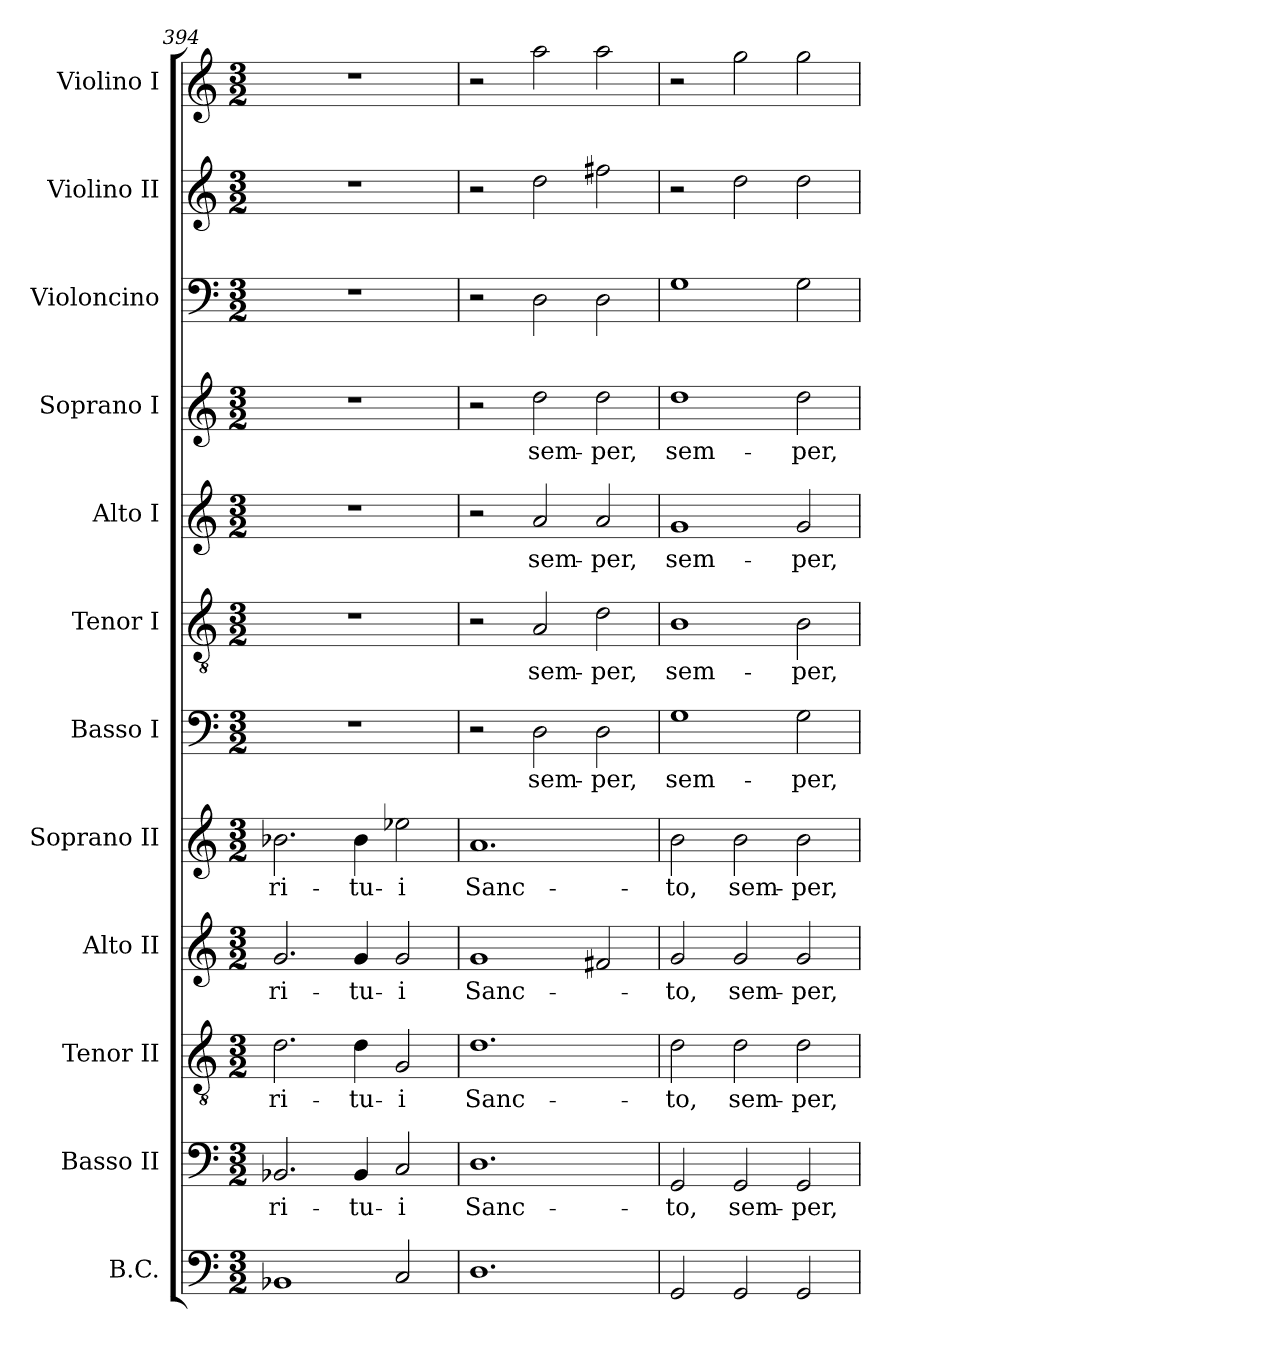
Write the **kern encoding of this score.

**kern	**kern	**text	**kern	**text	**kern	**text	**kern	**text	**kern	**text	**kern	**text	**kern	**text	**kern	**text	**kern	**kern	**kern
*part12	*part11	*part11	*part10	*part10	*part9	*part9	*part8	*part8	*part7	*part7	*part6	*part6	*part5	*part5	*part4	*part4	*part3	*part2	*part1
*staff12	*staff11	*staff11	*staff10	*staff10	*staff9	*staff9	*staff8	*staff8	*staff7	*staff7	*staff6	*staff6	*staff5	*staff5	*staff4	*staff4	*staff3	*staff2	*staff1
*I"B.C.	*I"Basso II	*	*I"Tenor II	*	*I"Alto II	*	*I"Soprano II	*	*I"Basso I	*	*I"Tenor I	*	*I"Alto I	*	*I"Soprano I	*	*I"Violoncino	*I"Violino II	*I"Violino I
*I'BC	*I'B 2	*	*I'T 2	*	*I'A 2	*	*I'S 2	*	*I'B 1	*	*I'T 1	*	*I'A 1	*	*I'S 1	*	*I'Vc.	*I'Vln. II	*I'Vln. I
*clefF4	*clefF4	*	*clefGv2	*	*clefG2	*	*clefG2	*	*clefF4	*	*clefGv2	*	*clefG2	*	*clefG2	*	*clefF4	*clefG2	*clefG2
*k[]	*k[]	*	*k[]	*	*k[]	*	*k[]	*	*k[]	*	*k[]	*	*k[]	*	*k[]	*	*k[]	*k[]	*k[]
*C:	*C:	*	*C:	*	*C:	*	*C:	*	*C:	*	*C:	*	*C:	*	*C:	*	*C:	*C:	*C:
*M3/2	*M3/2	*	*M3/2	*	*M3/2	*	*M3/2	*	*M3/2	*	*M3/2	*	*M3/2	*	*M3/2	*	*M3/2	*M3/2	*M3/2
=394	=394	=394	=394	=394	=394	=394	=394	=394	=394	=394	=394	=394	=394	=394	=394	=394	=394	=394	=394
!	!	!LO:LY:b	!	!	!	!	!	!	!	!	!	!	!	!	!	!	!	!	!
!	!	!	!	!LO:LY:b	!	!	!	!	!	!	!	!	!	!	!	!	!	!	!
!	!	!	!	!	!	!LO:LY:b	!	!	!	!	!	!	!	!	!	!	!	!	!
!	!	!	!	!	!	!	!	!LO:LY:b	!	!	!	!	!	!	!	!	!	!	!
1BB-X	2.BB-X/	-ri-	2.d\	-ri-	2.g/	-ri-	2.b-X\	-ri-	1.r	.	1.r	.	1.r	.	1.r	.	1.r	1.r	1.r
!	!	!LO:LY:b	!	!	!	!	!	!	!	!	!	!	!	!	!	!	!	!	!
!	!	!	!	!LO:LY:b	!	!	!	!	!	!	!	!	!	!	!	!	!	!	!
!	!	!	!	!	!	!LO:LY:b	!	!	!	!	!	!	!	!	!	!	!	!	!
!	!	!	!	!	!	!	!	!LO:LY:b	!	!	!	!	!	!	!	!	!	!	!
.	4BB-/	-tu-	4d\	-tu-	4g/	-tu-	4b-\	-tu-	.	.	.	.	.	.	.	.	.	.	.
!	!	!LO:LY:b	!	!	!	!	!	!	!	!	!	!	!	!	!	!	!	!	!
!	!	!	!	!LO:LY:b	!	!	!	!	!	!	!	!	!	!	!	!	!	!	!
!	!	!	!	!	!	!LO:LY:b	!	!	!	!	!	!	!	!	!	!	!	!	!
!	!	!	!	!	!	!	!	!LO:LY:b	!	!	!	!	!	!	!	!	!	!	!
2C/	2C/	-i	2G/	-i	2g/	-i	2ee-X\	-i	.	.	.	.	.	.	.	.	.	.	.
=395	=395	=395	=395	=395	=395	=395	=395	=395	=395	=395	=395	=395	=395	=395	=395	=395	=395	=395	=395
*^	*	*	*	*	*	*	*	*	*	*	*	*	*	*	*	*	*	*	*
!	!	!	!LO:LY:b	!	!	!	!	!	!	!	!	!	!	!	!	!	!	!	!	!
!	!	!	!	!	!LO:LY:b	!	!	!	!	!	!	!	!	!	!	!	!	!	!	!
!	!	!	!	!	!	!	!LO:LY:b	!	!	!	!	!	!	!	!	!	!	!	!	!
!	!	!	!	!	!	!	!	!	!LO:LY:b	!	!	!	!	!	!	!	!	!	!	!
1.D	2ryy	1.D	Sanc-	1.d	Sanc-	1g	Sanc-	1.a	Sanc-	2r	.	2r	.	2r	.	2r	.	2r	2r	2r
!	!	!	!	!	!	!	!	!	!	!	!LO:LY:b	!	!	!	!	!	!	!	!	!
!	!	!	!	!	!	!	!	!	!	!	!	!	!LO:LY:b	!	!	!	!	!	!	!
!	!	!	!	!	!	!	!	!	!	!	!	!	!	!	!LO:LY:b	!	!	!	!	!
!	!	!	!	!	!	!	!	!	!	!	!	!	!	!	!	!	!LO:LY:b	!	!	!
.	2ryy	.	.	.	.	.	.	.	.	2D\	sem-	2A/	sem-	2a/	sem-	2dd\	-sem-	2D\	2dd\	2aa\
!	!	!	!	!	!	!	!	!	!	!	!LO:LY:b	!	!	!	!	!	!	!	!	!
!	!	!	!	!	!	!	!	!	!	!	!	!	!LO:LY:b	!	!	!	!	!	!	!
!	!	!	!	!	!	!	!	!	!	!	!	!	!	!	!LO:LY:b	!	!	!	!	!
!	!	!	!	!	!	!	!	!	!	!	!	!	!	!	!	!	!LO:LY:b	!	!	!
.	2ryy	.	.	.	.	2f#X/	.	.	.	2D\	-per,	2d\	-per,	2a/	-per,	2dd\	-per,	2D\	2ff#X\	2aa\
*v	*v	*	*	*	*	*	*	*	*	*	*	*	*	*	*	*	*	*	*	*
=396	=396	=396	=396	=396	=396	=396	=396	=396	=396	=396	=396	=396	=396	=396	=396	=396	=396	=396	=396
*^	*	*	*	*	*	*	*	*	*	*	*	*	*	*	*	*	*	*	*
!	!	!	!LO:LY:b	!	!	!	!	!	!	!	!	!	!	!	!	!	!	!	!	!
*v	*v	*	*	*	*	*	*	*	*	*	*	*	*	*	*	*	*	*	*	*
*^	*	*	*	*	*	*	*	*	*	*	*	*	*	*	*	*	*	*	*
!	!	!	!	!	!LO:LY:b	!	!	!	!	!	!	!	!	!	!	!	!	!	!	!
*v	*v	*	*	*	*	*	*	*	*	*	*	*	*	*	*	*	*	*	*	*
*^	*	*	*	*	*	*	*	*	*	*	*	*	*	*	*	*	*	*	*
!	!	!	!	!	!	!	!LO:LY:b	!	!	!	!	!	!	!	!	!	!	!	!	!
*v	*v	*	*	*	*	*	*	*	*	*	*	*	*	*	*	*	*	*	*	*
*^	*	*	*	*	*	*	*	*	*	*	*	*	*	*	*	*	*	*	*
!	!	!	!	!	!	!	!	!	!LO:LY:b	!	!	!	!	!	!	!	!	!	!	!
*v	*v	*	*	*	*	*	*	*	*	*	*	*	*	*	*	*	*	*	*	*
*^	*	*	*	*	*	*	*	*	*	*	*	*	*	*	*	*	*	*	*
!	!	!	!	!	!	!	!	!	!	!	!LO:LY:b	!	!	!	!	!	!	!	!	!
*v	*v	*	*	*	*	*	*	*	*	*	*	*	*	*	*	*	*	*	*	*
*^	*	*	*	*	*	*	*	*	*	*	*	*	*	*	*	*	*	*	*
!	!	!	!	!	!	!	!	!	!	!	!	!	!LO:LY:b	!	!	!	!	!	!	!
*v	*v	*	*	*	*	*	*	*	*	*	*	*	*	*	*	*	*	*	*	*
*^	*	*	*	*	*	*	*	*	*	*	*	*	*	*	*	*	*	*	*
!	!	!	!	!	!	!	!	!	!	!	!	!	!	!	!LO:LY:b	!	!	!	!	!
*v	*v	*	*	*	*	*	*	*	*	*	*	*	*	*	*	*	*	*	*	*
*^	*	*	*	*	*	*	*	*	*	*	*	*	*	*	*	*	*	*	*
!	!	!	!	!	!	!	!	!	!	!	!	!	!	!	!	!	!LO:LY:b	!	!	!
*v	*v	*	*	*	*	*	*	*	*	*	*	*	*	*	*	*	*	*	*	*
2GG/	2GG/	-to,	2d\	-to,	2g/	-to,	2b\	-to,	1G	sem-	1B	sem-	1g	sem-	1dd	sem-	1G	2r	2r
!	!	!LO:LY:b	!	!	!	!	!	!	!	!	!	!	!	!	!	!	!	!	!
!	!	!	!	!LO:LY:b	!	!	!	!	!	!	!	!	!	!	!	!	!	!	!
!	!	!	!	!	!	!LO:LY:b	!	!	!	!	!	!	!	!	!	!	!	!	!
!	!	!	!	!	!	!	!	!LO:LY:b	!	!	!	!	!	!	!	!	!	!	!
2GG/	2GG/	sem-	2d\	sem-	2g/	sem-	2b\	sem-	.	.	.	.	.	.	.	.	.	2dd\	2gg\
!	!	!LO:LY:b	!	!	!	!	!	!	!	!	!	!	!	!	!	!	!	!	!
!	!	!	!	!LO:LY:b	!	!	!	!	!	!	!	!	!	!	!	!	!	!	!
!	!	!	!	!	!	!LO:LY:b	!	!	!	!	!	!	!	!	!	!	!	!	!
!	!	!	!	!	!	!	!	!LO:LY:b	!	!	!	!	!	!	!	!	!	!	!
!	!	!	!	!	!	!	!	!	!	!LO:LY:b	!	!	!	!	!	!	!	!	!
!	!	!	!	!	!	!	!	!	!	!	!	!LO:LY:b	!	!	!	!	!	!	!
!	!	!	!	!	!	!	!	!	!	!	!	!	!	!LO:LY:b	!	!	!	!	!
!	!	!	!	!	!	!	!	!	!	!	!	!	!	!	!	!LO:LY:b	!	!	!
2GG/	2GG/	-per,	2d\	-per,	2g/	-per,	2b\	-per,	2G\	-per,	2B\	-per,	2g/	-per,	2dd\	-per,	2G\	2dd\	2gg\
=	=	=	=	=	=	=	=	=	=	=	=	=	=	=	=	=	=	=	=
*-	*-	*-	*-	*-	*-	*-	*-	*-	*-	*-	*-	*-	*-	*-	*-	*-	*-	*-	*-
